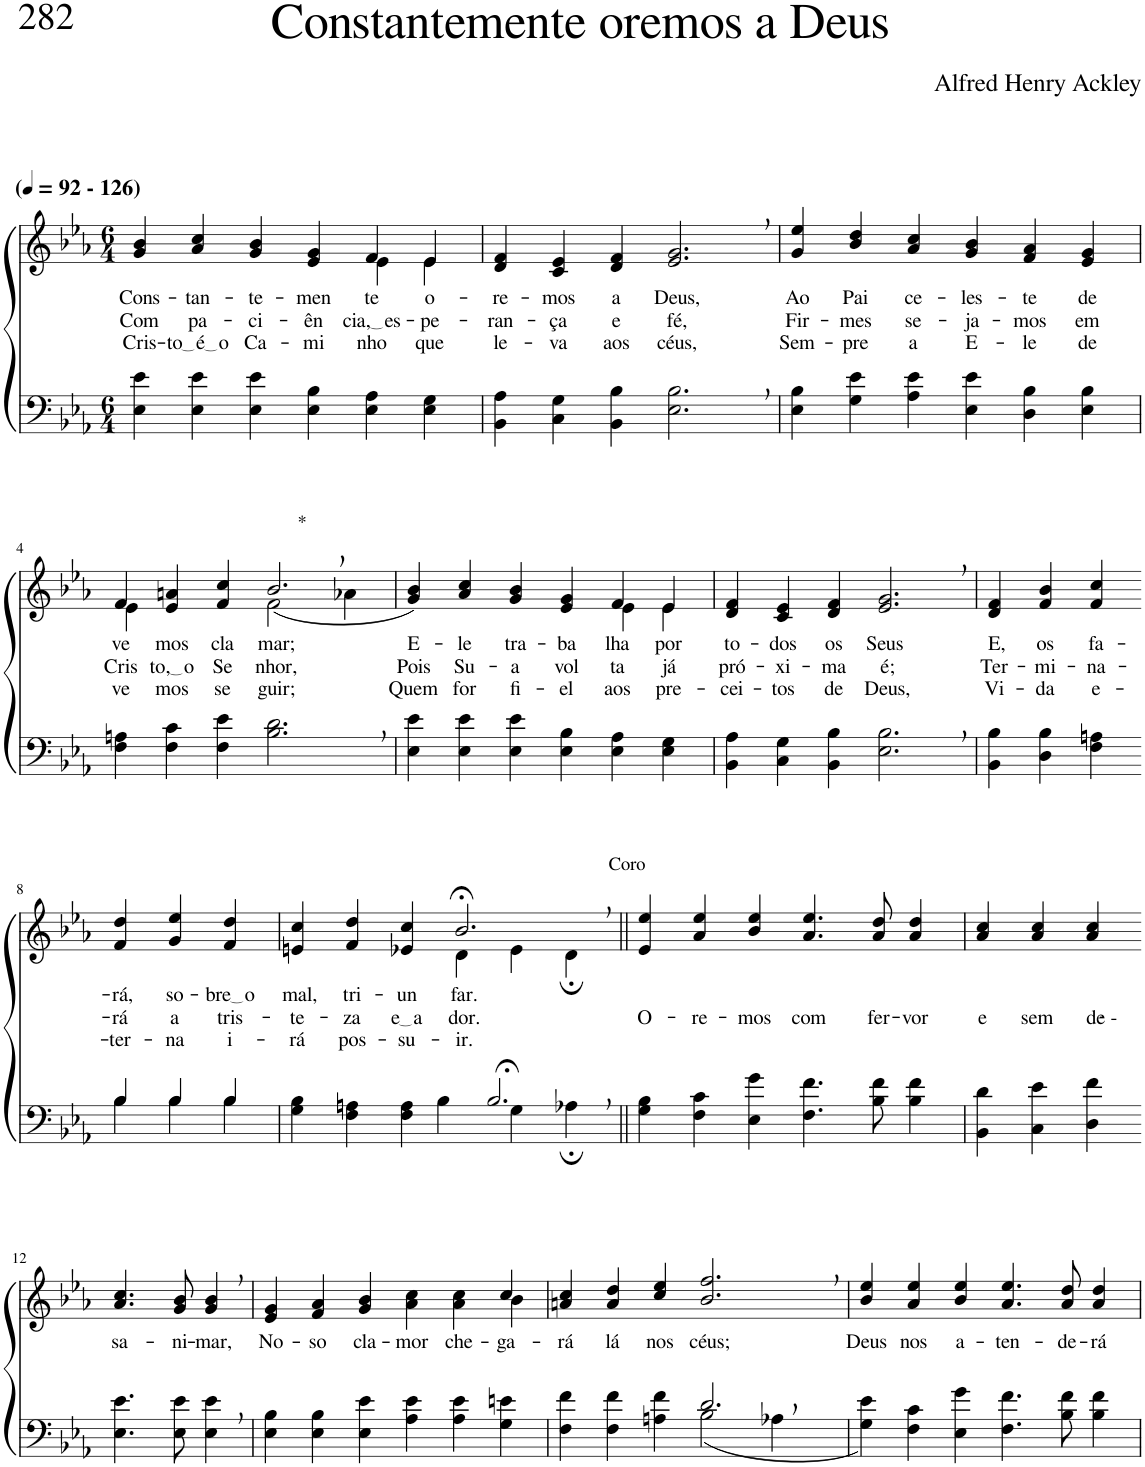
**kern	**kern	**text	**text	**text
*part2	*part1	*part1	*part1	*part1
*staff2	*staff1	*staff1	*staff1	*staff1
*I"Parte III e IV	*I"Parte I e II	*	*	*
*clefF4	*clefG2	*	*	*
*Trd2c3	*Trd2c3	*	*	*
*k[b-e-a-]	*k[b-e-a-]	*	*	*
*M6/4	*M6/4	*	*	*
*MM92	*MM92	*	*	*
=1	=1	=1	=1	=1
!	!LO:TX:a:B:t=(	!	!	!
!	!LO:TX:a:B:t=- 126)	!	!	!
!	!	!LO:LY:b	!LO:LY:b	!LO:LY:b
*	*^	*	*	*
4E-\ 4e-\	4g/ 4b-/	1ryy	Cons-	Com	Cris-
!	!	!	!LO:LY:b	!LO:LY:b	!LO:LY:b
4E-\ 4e-\	4a-/ 4cc/	.	-tan-	pa-	to é o
!	!	!	!LO:LY:b	!LO:LY:b	!LO:LY:b
4E-\ 4e-\	4g/ 4b-/	.	-te-	-ci-	Ca-
!	!	!	!LO:LY:b	!LO:LY:b	!LO:LY:b
4E-\ 4B-\	4e-/ 4g/	.	-men-	-ên-	-mi-
!	!	!	!LO:LY:b	!LO:LY:b	!LO:LY:b
4E-\ 4A-\	4f/	4e-\	-te	cia, es	-nho
!	!	!	!LO:LY:b	!LO:LY:b	!LO:LY:b
4E-\ 4G\	4e-/	4e-\	o-	-pe-	que
=2	=2	=2	=2	=2	=2
!	!	!	!LO:LY:b	!LO:LY:b	!LO:LY:b
*	*v	*v	*	*	*
4BB-\ 4A-\	4d/ 4f/	-re-	ran-	le-
!	!	!LO:LY:b	!LO:LY:b	!LO:LY:b
4C\ 4G\	4c/ 4e-/	-mos	-ça	-va
!	!	!LO:LY:b	!LO:LY:b	!LO:LY:b
4BB-\ 4B-\	4d/ 4f/	a	e	aos
!	!	!LO:LY:b	!LO:LY:b	!LO:LY:b
2.E-\, 2.B-\,	2.e-/, 2.g/,	Deus,	fé,	céus,
=3	=3	=3	=3	=3
!	!	!LO:LY:b	!LO:LY:b	!LO:LY:b
4E-\ 4B-\	4g/ 4ee-/	Ao	Fir-	Sem-
!	!	!LO:LY:b	!LO:LY:b	!LO:LY:b
4G\ 4e-\	4b-/ 4dd/	Pai	-mes	-pre
!	!	!LO:LY:b	!LO:LY:b	!LO:LY:b
4A-\ 4e-\	4a-/ 4cc/	ce-	se-	a
!	!	!LO:LY:b	!LO:LY:b	!LO:LY:b
4E-\ 4e-\	4g/ 4b-/	-les-	-ja-	E-
!	!	!LO:LY:b	!LO:LY:b	!LO:LY:b
4D\ 4B-\	4f/ 4a-/	-te	-mos	-le
!	!	!LO:LY:b	!LO:LY:b	!LO:LY:b
4E-\ 4B-\	4e-/ 4g/	de-	em	de-
!!LO:LB:g=z
=4	=4	=4	=4	=4
*	*^	*	*	*
!	!	!	!LO:LY:b	!LO:LY:b	!LO:LY:b
*	*	*^	*	*	*
4F\ 4An\	4f/	4e-\	2.ryy	-ve-	-Cris-	-ve-
!	!	!	!	!LO:LY:b	!LO:LY:b	!LO:LY:b
4F\ 4c\	4e-/ 4an/	1ryy	.	-mos	to, o	-mos
!	!	!	!	!LO:LY:b	!LO:LY:b	!LO:LY:b
4F\ 4e-\	4f/ 4cc/	.	.	cla-	Se-	se-
!	!LO:TX:a:t=*	!	!	!	!	!
!	!	!	!	!LO:LY:b	!LO:LY:b	!LO:LY:b
2.B-\, 2.d\,	2.b-,/	.	(2f\	-mar;	-nhor,	-guir;
.	.	4ryy	4a-X\	.	.	.
=5	=5	=5	=5	=5	=5	=5
!	!	!	!	!LO:LY:b	!LO:LY:b	!LO:LY:b
*	*	*v	*v	*	*	*
4E-\ 4e-\	4g/ 4b-/)	1ryy	-E-	Pois	Quem
!	!	!	!LO:LY:b	!LO:LY:b	!LO:LY:b
4E-\ 4e-\	4a-/ 4cc/	.	-le	Su-	for
!	!	!	!LO:LY:b	!LO:LY:b	!LO:LY:b
4E-\ 4e-\	4g/ 4b-/	.	tra-	-a	fi-
!	!	!	!LO:LY:b	!LO:LY:b	!LO:LY:b
4E-\ 4B-\	4e-/ 4g/	.	-ba-	vol-	-el
!	!	!	!LO:LY:b	!LO:LY:b	!LO:LY:b
4E-\ 4A-\	4f/	4e-\	-lha	-ta	aos
!	!	!	!LO:LY:b	!LO:LY:b	!LO:LY:b
4E-\ 4G\	4e-/	4e-\	por	já	pre-
=6	=6	=6	=6	=6	=6
!	!	!	!LO:LY:b	!LO:LY:b	!LO:LY:b
*	*v	*v	*	*	*
4BB-\ 4A-\	4d/ 4f/	to-	pró-	-cei-
!	!	!LO:LY:b	!LO:LY:b	!LO:LY:b
4C\ 4G\	4c/ 4e-/	-dos	-xi-	-tos
!	!	!LO:LY:b	!LO:LY:b	!LO:LY:b
4BB-\ 4B-\	4d/ 4f/	os	-ma	de
!	!	!LO:LY:b	!LO:LY:b	!LO:LY:b
2.E-\, 2.B-\,	2.e-/, 2.g/,	Seus	é;	Deus,
=7	=7	=7	=7	=7
!	!	!LO:LY:b	!LO:LY:b	!LO:LY:b
4BB-\ 4B-\	4d/ 4f/	E,	Ter-	Vi-
!	!	!LO:LY:b	!LO:LY:b	!LO:LY:b
4D\ 4B-\	4f/ 4b-/	os	-mi-	-da
!	!	!LO:LY:b	!LO:LY:b	!LO:LY:b
4F\ 4An\	4f/ 4cc/	fa-	-na-	e-
!!LO:LB:g=z
=8-	=8-	=8-	=8-	=8-
*^	*	*	*	*
!	!	!	!LO:LY:b	!LO:LY:b	!LO:LY:b
4B-/	4B-\	4f/ 4dd/	-rá,	rá	-ter-
!	!	!	!LO:LY:b	!LO:LY:b	!LO:LY:b
4B-/	4B-\	4g/ 4ee-/	so-	a	-na
!	!	!	!LO:LY:b	!LO:LY:b	!LO:LY:b
4B-/	4B-\	4f/ 4dd/	bre o	tris-	i-
=9	=9	=9	=9	=9	=9
!	!	!	!LO:LY:b	!LO:LY:b	!LO:LY:b
*	*	*^	*	*	*
2.ryy	4G\ 4B-\	4en/ 4cc/	2.ryy	mal,	-te-	-rá
!	!	!	!	!LO:LY:b	!LO:LY:b	!LO:LY:b
.	4F\ 4An\	4f/ 4dd/	.	tri-	-za	pos-
!	!	!	!	!LO:LY:b	!LO:LY:b	!LO:LY:b
.	4F\ 4A\	4e-X/ 4cc/	.	-un-	e a	-su-
!	!	!	!	!	!LO:LY:b	!LO:LY:b
!	!	!	!	!LO:LY:b	!	!
2.B-;<,/	4B-\	2.b-;<,/	4d\	far.	dor.	-ir.
.	4G\	.	4e-\	.	.	.
!	!	!	!LO:TX:a:t=Coro	!	!	!
.	4A-X;\	.	4d;\	.	.	.
=10||	=10||	=10||	=10||	=10||	=10||	=10||
!	!	!	!	!	!LO:LY:b	!
*v	*v	*	*	*	*	*
*	*v	*v	*	*	*
4G\ 4B-\	4e-/ 4ee-/	.	-O-	.
!	!	!	!LO:LY:b	!
4F\ 4c\	4a-/ 4ee-/	.	-re-	.
!	!	!	!LO:LY:b	!
4E-\ 4g\	4b-/ 4ee-/	.	-mos	.
!	!	!	!LO:LY:b	!
4.F\ 4.f\	4.a-/ 4.ee-/	.	com	.
!	!	!	!LO:LY:b	!
8B-\ 8f\	8a-/ 8dd/	.	fer-	.
!	!	!	!LO:LY:b	!
4B-\ 4f\	4a-/ 4dd/	.	-vor	.
=11	=11	=11	=11	=11
!	!	!	!LO:LY:b	!
4BB-\ 4d\	4a-/ 4cc/	.	e	.
!	!	!	!LO:LY:b	!
4C\ 4e-\	4a-/ 4cc/	.	sem	.
!	!	!	!LO:LY:b	!
4D\ 4f\	4a-/ 4cc/	.	de --	.
!!LO:LB:g=z
=12-	=12-	=12-	=12-	=12-
!	!	!LO:LY:b	!	!
4.E-\ 4.e-\	4.a-/ 4.cc/	sa-	.	.
!	!	!LO:LY:b	!	!
8E-\ 8e-\	8g/ 8b-/	-ni-	.	.
!	!	!LO:LY:b	!	!
4E-\, 4e-\,	4g/, 4b-/,	-mar,	.	.
=13	=13	=13	=13	=13
!	!	!LO:LY:b	!	!
*	*^	*	*	*
4E-\ 4B-\	4e-/ 4g/	4ryy	No-	.	.
!	!	!	!LO:LY:b	!	!
*	*v	*v	*	*	*
4E-\ 4B-\	4f/ 4a-/	-so	.	.
!	!	!LO:LY:b	!	!
4E-\ 4e-\	4g/ 4b-/	cla-	.	.
!	!	!LO:LY:b	!	!
4A-\ 4e-\	4a-\ 4cc\	-mor	.	.
!	!	!LO:LY:b	!	!
4A-\ 4e-\	4a-\ 4cc\	che-	.	.
!	!	!LO:LY:b	!	!
*	*^	*	*	*
4G\ 4en\	4cc/	4b-\	-ga-	.	.
=14	=14	=14	=14	=14	=14
*^	*	*	*	*	*
!	!	!	!	!LO:LY:b	!	!
*	*	*v	*v	*	*	*
2.ryy	4F\ 4f\	4an/ 4cc/	-rá	.	.
!	!	!	!LO:LY:b	!	!
.	4F\ 4f\	4a/ 4dd/	lá	.	.
!	!	!	!LO:LY:b	!	!
.	4An\ 4f\	4cc/ 4ee-/	nos	.	.
!	!	!	!LO:LY:b	!	!
2.d,/	(2B-\	2.b-/, 2.ff/,	céus;	.	.
.	4A-X\	.	.	.	.
=15	=15	=15	=15	=15	=15
!	!	!	!LO:LY:b	!	!
*v	*v	*	*	*	*
4G\ 4e-\)	4b-/ 4ee-/	Deus	.	.
!	!	!LO:LY:b	!	!
4F\ 4c\	4a-/ 4ee-/	nos	.	.
!	!	!LO:LY:b	!	!
4E-\ 4g\	4b-/ 4ee-/	a-	.	.
!	!	!LO:LY:b	!	!
4.F\ 4.f\	4.a-/ 4.ee-/	-ten-	.	.
!	!	!LO:LY:b	!	!
8B-\ 8f\	8a-/ 8dd/	-de-	.	.
!	!	!LO:LY:b	!	!
4B-\ 4f\	4a-/ 4dd/	-rá	.	.
=	=	=	=	=
*-	*-	*-	*-	*-
